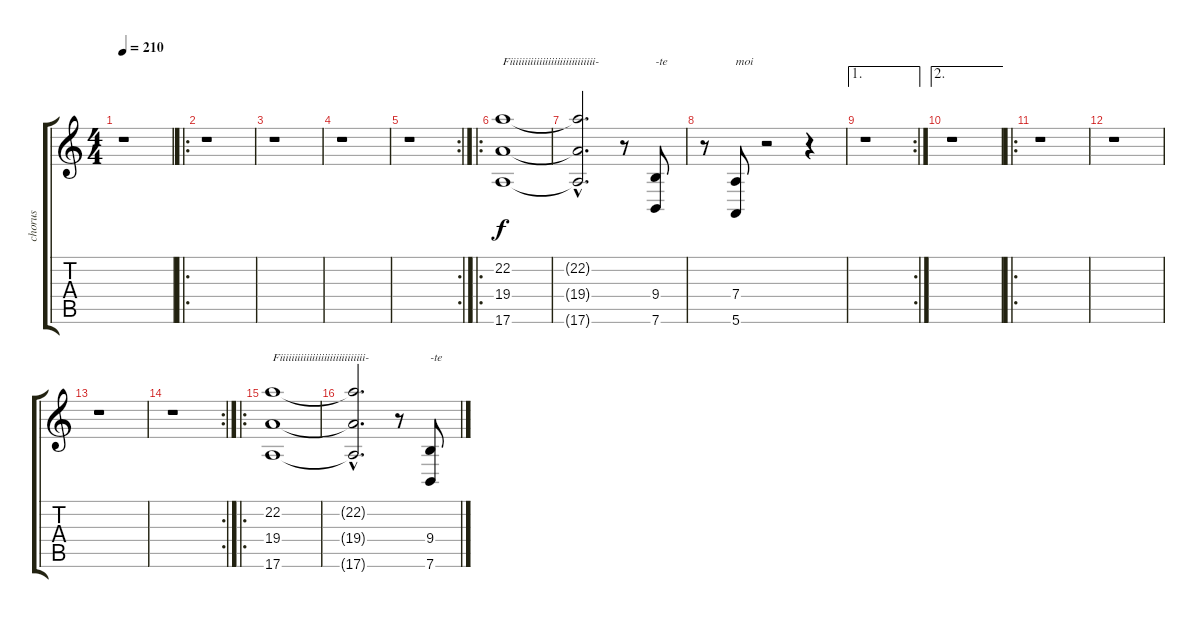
\track ("chorus" "chorus") {instrument choiraahs}
\staff {score tabs}
\tuning (E4 B3 G3 D3 A2 E2) {hide}
\ts (4 4)
\tempo 210
\clef g2
\ks c
r.1{dy f instrument choiraahs} |
\ro
r.1 |
r.1 |
r.1 |
\rc 2
r.1 |
\ro
(22.2 19.4 17.6).1{txt "Fiiiiiiiiiiiiiiiiiiiiiiiiiiiii-"} |
(22.2{hac t} 19.4{hac t} 17.6{hac t}).2{d} r.8 (9.4 7.6).8{txt "-te"} |
r.8 (7.4 5.6).8{txt "moi"} r.2 r.4 |
\ae 1
\rc 2
r.1 |
\ae 2
r.1 |
\ro
r.1 |
r.1 |
r.1 |
\rc 2
r.1 |
\ro
(22.2 19.4 17.6).1{txt "Fiiiiiiiiiiiiiiiiiiiiiiiiiiiii-"} |
(22.2{hac t} 19.4{hac t} 17.6{hac t}).2{d} r.8 (9.4 7.6).8{txt "-te"}
